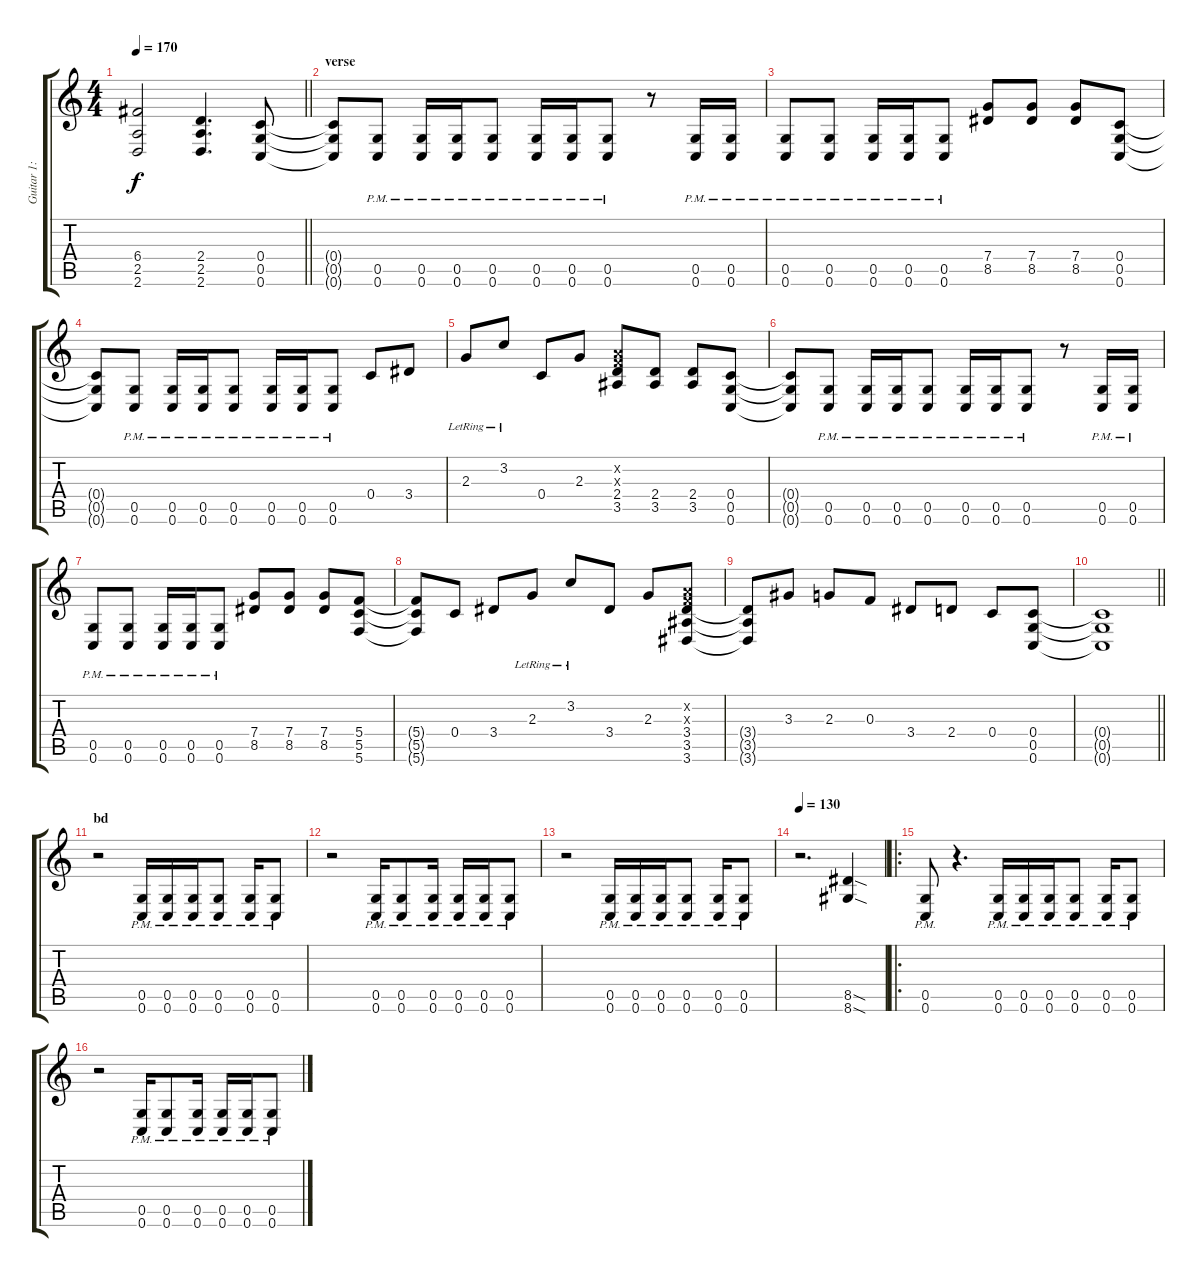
\track ("Guitar 1: Johan" "Guitar 1: ") {instrument overdrivenguitar}
\staff {score tabs}
\tuning (D4 A3 F3 C3 G2 C2) {hide}
\ts (4 4)
\tempo 170
\clef g2
\barLineRight lightlight
\ks c
(6.4 2.5 2.6).2{dy f} (2.4 2.5 2.6).4{d} (0.4 0.5 0.6).8 |
\section ("" "verse")
(0.4{t} 0.5{t} 0.6{t}).8 (0.5{pm} 0.6).8 (0.5{pm} 0.6).16 (0.5{pm} 0.6).16 (0.5{pm} 0.6).8 (0.5{pm} 0.6).16 (0.5{pm} 0.6).16 (0.5{pm} 0.6).8 r.8 (0.5{pm} 0.6).16 (0.5{pm} 0.6).16 |
(0.5{pm} 0.6).8 (0.5{pm} 0.6).8 (0.5{pm} 0.6).16 (0.5{pm} 0.6).16 (0.5{pm} 0.6).8 (7.4 8.5).8 (7.4 8.5).8 (7.4 8.5).8 (0.4 0.5 0.6).8 |
(0.4{t} 0.5{t} 0.6{t}).8 (0.5{pm} 0.6).8 (0.5{pm} 0.6).16 (0.5{pm} 0.6).16 (0.5{pm} 0.6).8 (0.5{pm} 0.6).16 (0.5{pm} 0.6).16 (0.5{pm} 0.6).8 0.4.8 3.4.8 |
2.3{lr}.8 3.2{lr}.8 0.4.8 2.3.8 (0.2{x} 0.3{x} 2.4 3.5).8 (2.4 3.5).8 (2.4 3.5).8 (0.4 0.5 0.6).8 |
(0.4{t} 0.5{t} 0.6{t}).8 (0.5{pm} 0.6).8 (0.5{pm} 0.6).16 (0.5{pm} 0.6).16 (0.5{pm} 0.6).8 (0.5{pm} 0.6).16 (0.5{pm} 0.6).16 (0.5{pm} 0.6).8 r.8 (0.5{pm} 0.6).16 (0.5{pm} 0.6).16 |
(0.5{pm} 0.6).8 (0.5{pm} 0.6).8 (0.5{pm} 0.6).16 (0.5{pm} 0.6).16 (0.5{pm} 0.6).8 (7.4 8.5).8 (7.4 8.5).8 (7.4 8.5).8 (5.4 5.5 5.6).8 |
(5.4{t} 5.5{t} 5.6{t}).8 0.4.8 3.4.8 2.3{lr}.8 3.2{lr}.8 3.4.8 2.3.8 (0.2{x} 0.3{x} 3.4 3.5 3.6).8 |
(3.4{t} 3.5{t} 3.6{t}).8 3.3.8 2.3.8 0.3.8 3.4.8 2.4.8 0.4.8 (0.4 0.5 0.6).8 |
\barLineRight lightlight
(0.4{t} 0.5{t} 0.6{t}).1 |
\section ("" "bd")
r.2 (0.5{pm} 0.6).16 (0.5{pm} 0.6).16 (0.5{pm} 0.6).16 (0.5{pm} 0.6).8 (0.5{pm} 0.6).16 (0.5{pm} 0.6).8 |
r.2 (0.5{pm} 0.6).16 (0.5{pm} 0.6).8 (0.5{pm} 0.6).16 (0.5{pm} 0.6).16 (0.5{pm} 0.6).16 (0.5{pm} 0.6).8 |
r.2 (0.5{pm} 0.6).16 (0.5{pm} 0.6).16 (0.5{pm} 0.6).16 (0.5{pm} 0.6).8 (0.5{pm} 0.6).16 (0.5{pm} 0.6).8 |
\tempo 130
r.2{d} (8.5{sod} 8.6{sod}).4 |
\ro
(0.5{pm} 0.6).8 r.4{d} (0.5{pm} 0.6).16 (0.5{pm} 0.6).16 (0.5{pm} 0.6).16 (0.5{pm} 0.6).8 (0.5{pm} 0.6).16 (0.5{pm} 0.6).8 |
r.2 (0.5{pm} 0.6).16 (0.5{pm} 0.6).8 (0.5{pm} 0.6).16 (0.5{pm} 0.6).16 (0.5{pm} 0.6).16 (0.5{pm} 0.6).8
